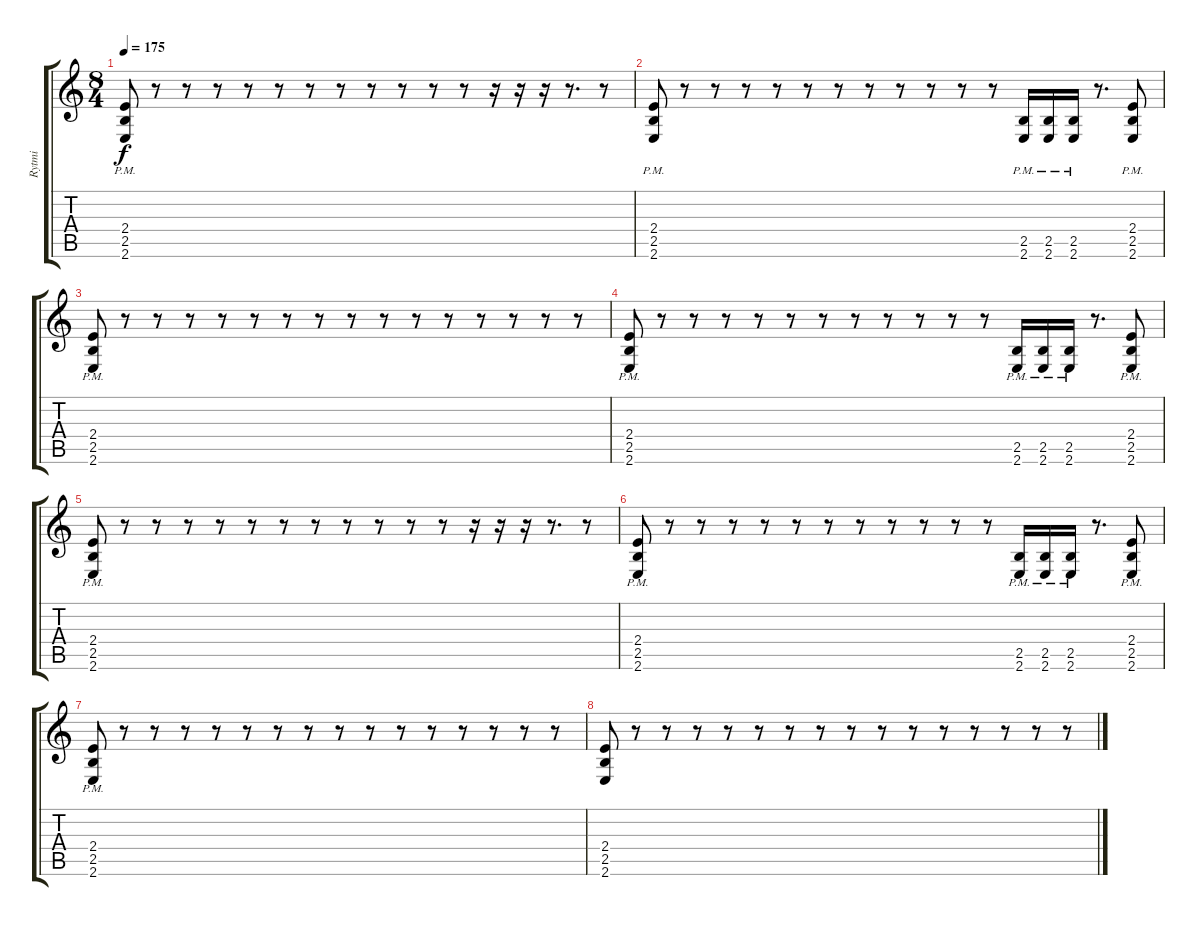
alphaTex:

\track ("Rytmi" "Rytmi") {instrument distortionguitar}
\staff {score tabs}
\tuning (E4 B3 G3 D3 A2 D2) {hide}
\ts (8 4)
\tempo 175
\clef g2
\ks c
(2.4{pm} 2.5{pm} 2.6{pm}).8{dy f} r.8 r.8 r.8 r.8 r.8 r.8 r.8 r.8 r.8 r.8 r.8 r.16 r.16 r.16 r.8{d} r.8 |
(2.4{pm} 2.5{pm} 2.6{pm}).8 r.8 r.8 r.8 r.8 r.8 r.8 r.8 r.8 r.8 r.8 r.8 (2.5{pm} 2.6{pm}).16 (2.5{pm} 2.6{pm}).16 (2.5{pm} 2.6{pm}).16 r.8{d} (2.4{pm} 2.5{pm} 2.6{pm}).8 |
(2.4{pm} 2.5{pm} 2.6{pm}).8 r.8 r.8 r.8 r.8 r.8 r.8 r.8 r.8 r.8 r.8 r.8 r.8 r.8 r.8 r.8 |
(2.4{pm} 2.5{pm} 2.6{pm}).8 r.8 r.8 r.8 r.8 r.8 r.8 r.8 r.8 r.8 r.8 r.8 (2.5{pm} 2.6{pm}).16 (2.5{pm} 2.6{pm}).16 (2.5{pm} 2.6{pm}).16 r.8{d} (2.4{pm} 2.5{pm} 2.6{pm}).8 |
(2.4{pm} 2.5{pm} 2.6{pm}).8 r.8 r.8 r.8 r.8 r.8 r.8 r.8 r.8 r.8 r.8 r.8 r.16 r.16 r.16 r.8{d} r.8 |
(2.4{pm} 2.5{pm} 2.6{pm}).8 r.8 r.8 r.8 r.8 r.8 r.8 r.8 r.8 r.8 r.8 r.8 (2.5{pm} 2.6{pm}).16 (2.5{pm} 2.6{pm}).16 (2.5{pm} 2.6{pm}).16 r.8{d} (2.4{pm} 2.5{pm} 2.6{pm}).8 |
(2.4{pm} 2.5{pm} 2.6{pm}).8 r.8 r.8 r.8 r.8 r.8 r.8 r.8 r.8 r.8 r.8 r.8 r.8 r.8 r.8 r.8 |
(2.4 2.5 2.6).8 r.8 r.8 r.8 r.8 r.8 r.8 r.8 r.8 r.8 r.8 r.8 r.8 r.8 r.8 r.8
